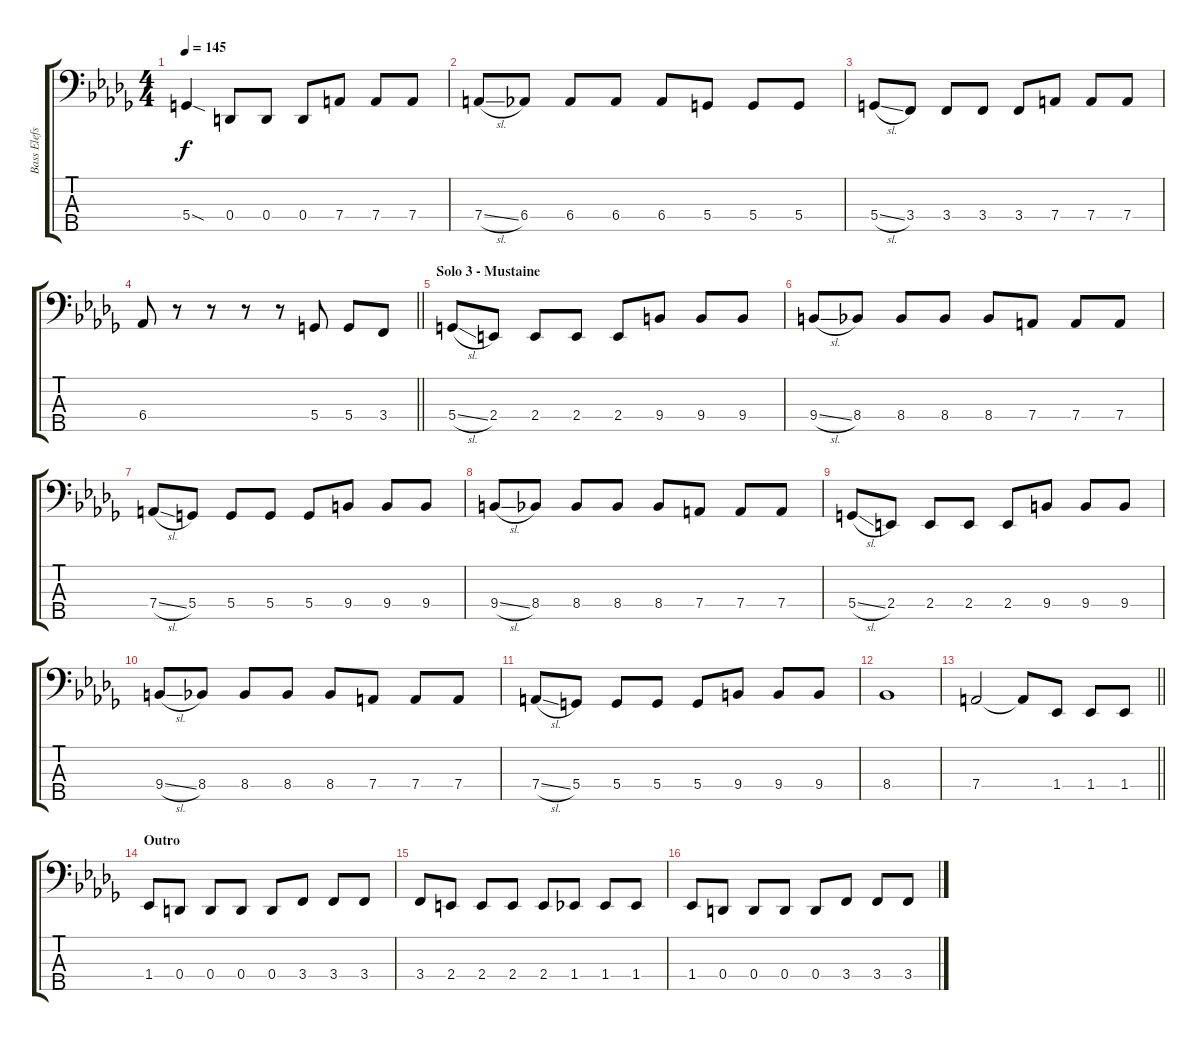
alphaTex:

\track ("Bass Elefson" "Bass Elefs") {instrument electricbasspick}
\staff {score tabs}
\tuning (F2 C2 G1 D1 A0) {hide}
\ts (4 4)
\tempo 145
\clef f4
\ks db
5.4{sod}.4{dy f} 0.4.8 0.4.8 0.4.8 7.4.8 7.4.8 7.4.8 |
7.4{sl}.8 6.4.8 6.4.8 6.4.8 6.4.8 5.4.8 5.4.8 5.4.8 |
5.4{sl}.8 3.4.8 3.4.8 3.4.8 3.4.8 7.4.8 7.4.8 7.4.8 |
\barLineRight lightlight
6.4.8 r.8 r.8 r.8 r.8 5.4.8 5.4.8 3.4.8 |
\section ("" "Solo 3 - Mustaine")
5.4{sl}.8 2.4.8 2.4.8 2.4.8 2.4.8 9.4.8 9.4.8 9.4.8 |
9.4{sl}.8 8.4.8 8.4.8 8.4.8 8.4.8 7.4.8 7.4.8 7.4.8 |
7.4{sl}.8 5.4.8 5.4.8 5.4.8 5.4.8 9.4.8 9.4.8 9.4.8 |
9.4{sl}.8 8.4.8 8.4.8 8.4.8 8.4.8 7.4.8 7.4.8 7.4.8 |
5.4{sl}.8 2.4.8 2.4.8 2.4.8 2.4.8 9.4.8 9.4.8 9.4.8 |
9.4{sl}.8 8.4.8 8.4.8 8.4.8 8.4.8 7.4.8 7.4.8 7.4.8 |
7.4{sl}.8 5.4.8 5.4.8 5.4.8 5.4.8 9.4.8 9.4.8 9.4.8 |
8.4.1 |
\barLineRight lightlight
7.4.2 7.4{t}.8 1.4.8 1.4.8 1.4.8 |
\section ("" "Outro")
1.4.8 0.4.8 0.4.8 0.4.8 0.4.8 3.4.8 3.4.8 3.4.8 |
3.4.8 2.4.8 2.4.8 2.4.8 2.4.8 1.4.8 1.4.8 1.4.8 |
1.4.8 0.4.8 0.4.8 0.4.8 0.4.8 3.4.8 3.4.8 3.4.8
